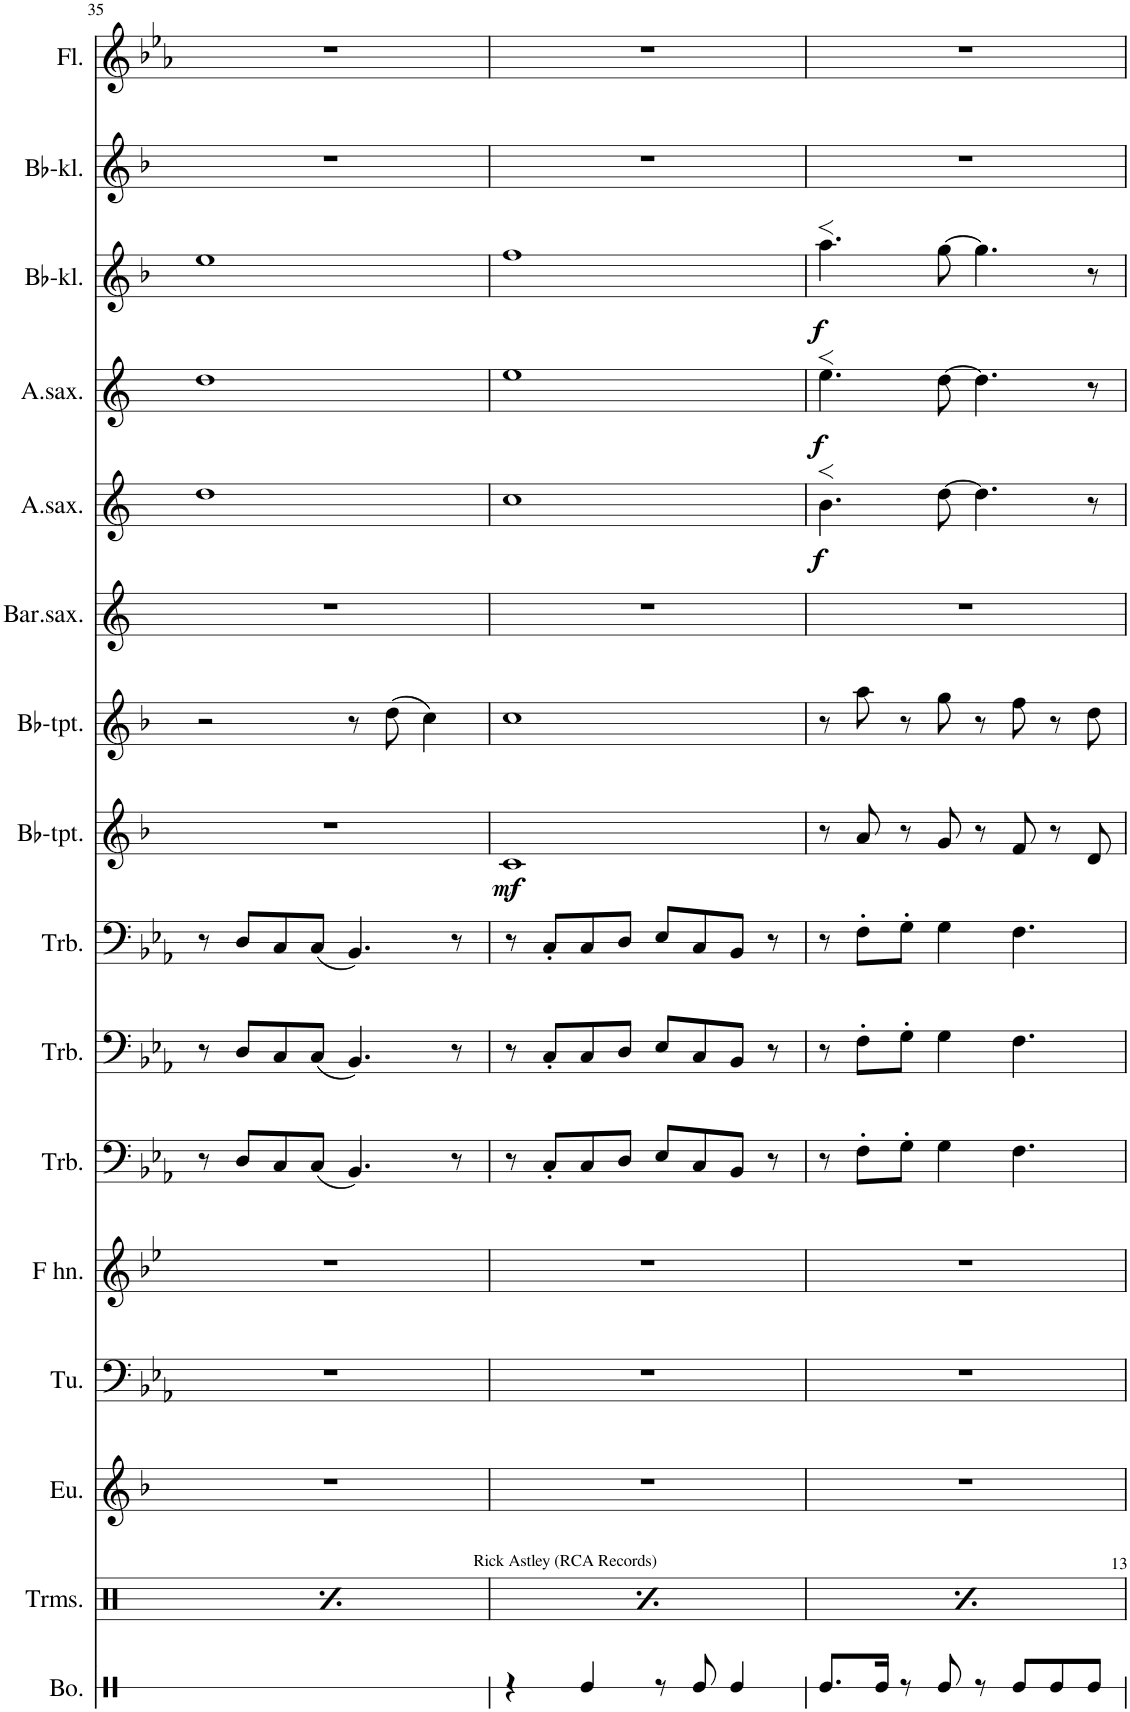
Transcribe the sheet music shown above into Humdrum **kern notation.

**kern	**kern	**kern	**kern	**kern	**kern	**kern	**kern	**kern	**kern	**kern	**kern	**dynam	**kern	**kern	**kern	**dynam	**kern	**dynam	**kern	**dynam	**kern	**kern
*part19	*part18	*part17	*part16	*part15	*part14	*part13	*part12	*part11	*part10	*part9	*part8	*part8	*part7	*part6	*part5	*part5	*part4	*part4	*part3	*part3	*part2	*part1
*staff19	*staff18	*staff17	*staff16	*staff15	*staff14	*staff13	*staff12	*staff11	*staff10	*staff9	*staff8	*staff8	*staff7	*staff6	*staff5	*staff5	*staff4	*staff4	*staff3	*staff3	*staff2	*staff1
*I"Bongotromme	*I"Trommesett	*I"Euphonium	*I"Tuba	*I"Valthorn	*I"Trombone 3	*I"Trombone 2	*I"Trombone 1	*I"Trombone 3	*I"Trombone 2	*I"Trombone 1	*I"Bb-trompet 2	*	*I"Bb-trompet 1	*I"Barytonsaksofon	*I"Altsaksofon 2	*	*I"Altsaksofon 1	*	*I"Bb-klarinett 2	*	*I"Bb-klarinett 1	*I"Fløyte
*I'Bo.	*I'Trms.	*I'Eu.	*I'Tu.	*	*I'Trb.	*I'Trb.	*I'Trb.	*I'Trb.	*I'Trb.	*I'Trb.	*I'Bb-tpt.	*	*I'Bb-tpt.	*	*	*	*	*	*I'Bb-kl.	*	*I'Bb-kl.	*I'Fl.
!!LO:PB:g=z
*clefX	*clefX	*clefG2	*clefF4	*clefG2	*clefG2	*clefG2	*clefG2	*clefF4	*clefF4	*clefF4	*clefG2	*	*clefG2	*clefG2	*clefG2	*	*clefG2	*	*clefG2	*	*clefG2	*clefG2
*	*	*Trd8c14	*	*Trd4c7	*Trd8c14	*Trd8c14	*Trd8c14	*	*	*	*Trd1c2	*	*Trd1c2	*Trd12c21	*Trd5c9	*	*Trd5c9	*	*Trd1c2	*	*Trd1c2	*
*k[]	*k[]	*k[b-]	*k[b-e-a-]	*k[b-e-]	*k[b-]	*k[b-]	*k[b-]	*k[b-e-a-]	*k[b-e-a-]	*k[b-e-a-]	*k[b-]	*	*k[b-]	*k[]	*k[]	*	*k[]	*	*k[b-]	*	*k[b-]	*k[b-e-a-]
*M4/4	*M4/4	*M4/4	*M4/4	*M4/4	*M4/4	*M4/4	*M4/4	*M4/4	*M4/4	*M4/4	*M4/4	*	*M4/4	*M4/4	*M4/4	*	*M4/4	*	*M4/4	*	*M4/4	*M4/4
*met(c)	*met(c)	*met(c)	*met(c)	*met(c)	*met(c)	*met(c)	*met(c)	*met(c)	*met(c)	*met(c)	*met(c)	*	*met(c)	*met(c)	*met(c)	*	*met(c)	*	*met(c)	*	*met(c)	*met(c)
=35	=35	=35	=35	=35	=35	=35	=35	=35	=35	=35	=35	=35	=35	=35	=35	=35	=35	=35	=35	=35	=35	=35
*	*^	*	*	*	*	*	*	*	*	*	*	*	*	*	*	*	*	*	*	*	*	*
4Re	8r	4Rf\	1r	1r	1r	8r	8r	8r	8r	8r	8r	1r	.	2r	1r	1dd	.	1dd	.	1ee	.	1r	1r
.	8Rgg/L	.	.	.	.	8e	8e	8e	8D/L	8D/L	8D/L	.	.	.	.	.	.	.	.	.	.	.	.
8ryy	8Rcc/	4Rf\	.	.	.	8d/L	8d/L	8d/L	8C/	8C/	8C/	.	.	.	.	.	.	.	.	.	.	.	.
8Re	8Rgg/J	.	.	.	.	(8d/J	(8d/J	(8d/J	(8C/J	(8C/J	(8C/J	.	.	.	.	.	.	.	.	.	.	.	.
8ryy	8r	4Rf\	.	.	.	4.c)	4.c)	4.c)	4.BB-/)	4.BB-/)	4.BB-/)	.	.	8r	.	.	.	.	.	.	.	.	.
8Re	8Rgg/L	.	.	.	.	.	.	.	.	.	.	.	.	(8dd\	.	.	.	.	.	.	.	.	.
4Re	8Rcc/	4Rf\	.	.	.	.	.	.	.	.	.	.	.	4cc\)	.	.	.	.	.	.	.	.	.
.	8Rgg/J	.	.	.	.	8r	8r	8r	8r	8r	8r	.	.	.	.	.	.	.	.	.	.	.	.
=36	=36	=36	=36	=36	=36	=36	=36	=36	=36	=36	=36	=36	=36	=36	=36	=36	=36	=36	=36	=36	=36	=36	=36
!	!	!	!	!	!	!	!	!	!	!	!	!	!LO:DY:b	!	!	!	!	!	!	!	!	!	!
4r	8r	4Rf\	1r	1r	1r	8r	8r	8r	8r	8r	8r	1c	mf	1cc	1r	1cc	.	1ee	.	1ff	.	1r	1r
.	8Rgg/L	.	.	.	.	8d'	8d'	8d'	8C'/L	8C'/L	8C'/L	.	.	.	.	.	.	.	.	.	.	.	.
4Re/	8Rcc/	4Rf\	.	.	.	8d/L	8d/L	8d/L	8C/	8C/	8C/	.	.	.	.	.	.	.	.	.	.	.	.
.	8Rgg/J	.	.	.	.	8e/J	8e/J	8e/J	8D/J	8D/J	8D/J	.	.	.	.	.	.	.	.	.	.	.	.
8r	8r	4Rf\	.	.	.	8f/L	8f/L	8f/L	8E-/L	8E-/L	8E-/L	.	.	.	.	.	.	.	.	.	.	.	.
8Re/	8Rgg/L	.	.	.	.	8d/J	8d/J	8d/J	8C/	8C/	8C/	.	.	.	.	.	.	.	.	.	.	.	.
4Re/	8Rcc/	4Rf\	.	.	.	8c	8c	8c	8BB-/J	8BB-/J	8BB-/J	.	.	.	.	.	.	.	.	.	.	.	.
.	8Rgg/J	.	.	.	.	8r	8r	8r	8r	8r	8r	.	.	.	.	.	.	.	.	.	.	.	.
=37	=37	=37	=37	=37	=37	=37	=37	=37	=37	=37	=37	=37	=37	=37	=37	=37	=37	=37	=37	=37	=37	=37	=37
!	!	!	!	!	!	!	!	!	!	!	!	!	!	!	!	!	!LO:DY:b	!	!LO:DY:b	!	!LO:DY:b	!	!
8.Re/L	8r	4Rf\	1r	1r	1r	8r	8r	8r	8r	8r	8r	8r	.	8r	1r	4.b>\	f	4.ee>\	f	4.aa>\	f	1r	1r
.	8Rgg/L	.	.	.	.	8g'	8g'	8g'	8F'\L	8F'\L	8F'\L	8a/	.	8aa\	.	.	.	.	.	.	.	.	.
16Re/Jk	.	.	.	.	.	.	.	.	.	.	.	.	.	.	.	.	.	.	.	.	.	.	.
8r	8Rcc/	4Rf\	.	.	.	8a'	8a'	8a'	8G'\J	8G'\J	8G'\J	8r	.	8r	.	.	.	.	.	.	.	.	.
8Re/	8Rgg/J	.	.	.	.	4a	4a	4a	4G\	4G\	4G\	8g/	.	8gg\	.	[8dd\	.	[8dd\	.	[8gg\	.	.	.
8r	8r	4Rf\	.	.	.	.	.	.	.	.	.	8r	.	8r	.	4.dd\]	.	4.dd\]	.	4.gg\]	.	.	.
8Re/L	8Rgg/L	.	.	.	.	4.g	4.g	4.g	4.F\	4.F\	4.F\	8f/	.	8ff\	.	.	.	.	.	.	.	.	.
8Re/	8Rcc/	4Rf\	.	.	.	.	.	.	.	.	.	8r	.	8r	.	.	.	.	.	.	.	.	.
8Re/J	8Rgg/J	.	.	.	.	.	.	.	.	.	.	8d/	.	8dd\	.	8r	.	8r	.	8r	.	.	.
*	*v	*v	*	*	*	*	*	*	*	*	*	*	*	*	*	*	*	*	*	*	*	*	*
=	=	=	=	=	=	=	=	=	=	=	=	=	=	=	=	=	=	=	=	=	=	=
*-	*-	*-	*-	*-	*-	*-	*-	*-	*-	*-	*-	*-	*-	*-	*-	*-	*-	*-	*-	*-	*-	*-
